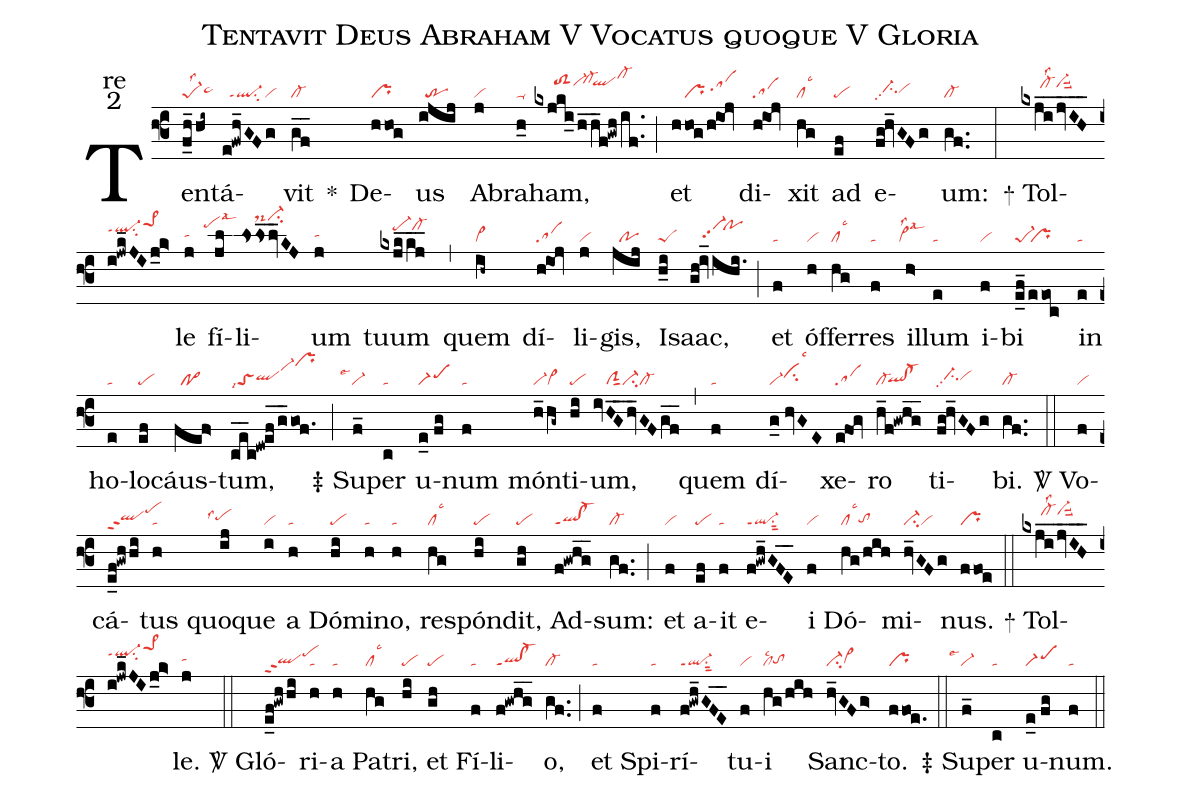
name:Tentavit Deus Abraham V Vocatus quoque V Gloria;
office-part:re;
mode:2;
nabc-lines:1;
%%
(f3) Ten(f_h_hi~|pe-1lss2ta>hh)tá(e!fwh_GFg|//ql-ppt1su2vi)vit(gf__|cl-) <sp>*</sp>() De(hhog|pr)us(ijij|//tr) A(j|vi)bra(h_0|ta-)ham,(kxjki_/h_h_f!gwh/if..|//////toS2hkvi-hk`cl-hl``qlhkcl-hn) (;) et(hhog/h@ioj|////pr/sahi) di(h@ioj|sa)xit(hg|cllsc3) ad(ef|pe) e(fg!hv_GFg|//ci-hhpp2vihh)um:(gf..|cl-) (:)
<sp>+</sp> Tol(kxji__/jvIH___|//////cl-hjlss2vi-hjsuu2|i!jwk_JIj_k>|ql-hjppt1su2pe>1hm)le(j|tahh) fí(jl|```pehllsal3)li(lsls_lv_KJ|////ds-hpci-hp)um(j|tahh) tuum(kxjk_kj__|////pe-hkcl-hk) (,) quem(ih~|vi>) dí(h@ioj|sa)li(j|vi)gis,(jij|//po) I(h_i|peS)saac,(gh!iv_ihi.|////vi-hhpp2`pohk) (;) et(f|ta) óf(h|vi)fer(hg|cllsc3)res(f|ta) il(h>|``vi>lss2lsal3)lum(e|ta) i(f|vi)bi(e_f_/eeoc|pe-1``pr) in(e|ta) ho(e|ta)lo(ef|pe)cáus(fef>|//po>)tum,(ce__c!dw!ef_/g_gof.|toSlsi7qlhhvi-hlprhn) (;)

<sp>‡</sp> Su(f_|````vi-lse1)per(c|ta) u(e_0//fg|scM1)num(f|ta) món(h_hg~|vi-vi>)ti(hi|pe)um,(ivHG__hv_GFgf__|////clSsut1ci-cl-) (,) quem(f|ta) dí(g_0//hvGE|vi-cihilsc3)xe(e@fog|sa)ro(h_f!gwhg__|cl-`qlhg!cl-hg) ti(fg!hv_GFg|//ci-hhpp2vihh)bi.(gf..|cl-) (::)

<sp>V/</sp> Vo(f|vi)cá(e_f!gwhhi|qlhhppt2pehk)tus(h|ta) quo(ij|````pehhlss4)que(i|vi) a(h|ta) Dó(hi|pe)mi(h|ta)no,(h|ta) res(hg|cllsc3)pón(hi|pe)dit,(gh|pe) Ad(f!gwhg__|ql!cl-ppt1)sum:(gf..|cl-) (;) et(f|vi) a(ef|pe)it(f|ta) e(f!gwh_GFE__|ql-ppt1su1sut2)i(f|vi) Dó(hg/hih|cllsc3tohg)mi(hv_GFg|ci-vi)nus.(ffoe|pr) (::)

<sp>+</sp> Tol(kxji__/jvIH___|//////cl-hjlss2vi-hjsuu2|i!jwk_JIj_k>|ql-hjppt1su2pe>1hm)le.(j|tahh) (::)

<sp>V/</sp> Gló(e_f!gwh/hi|qlhgppt2pehj)ri(h|ta)a(h|ta) Pa(hg|cllsc3)tri,(hi|pe) et(gh|pe) Fí(f|ta)li(f!gwhg__|ql!cl-ppt1)o,(gf..|cl-) (;) et(f|ta) Spi(f|ta)rí(f!gwh_GFE__|ql-ppt1su1sut2)tu(f|vi)i(hg/hih|cllsc2tohg) Sanc(hv_GFg>|ci-vi>hg)to.(ffoe.|pr) (::)

<sp>‡</sp> Su(f_|````vi-lse1)per(c|ta) u(e_0//fg|scM1)num.(f|ta) (::)
